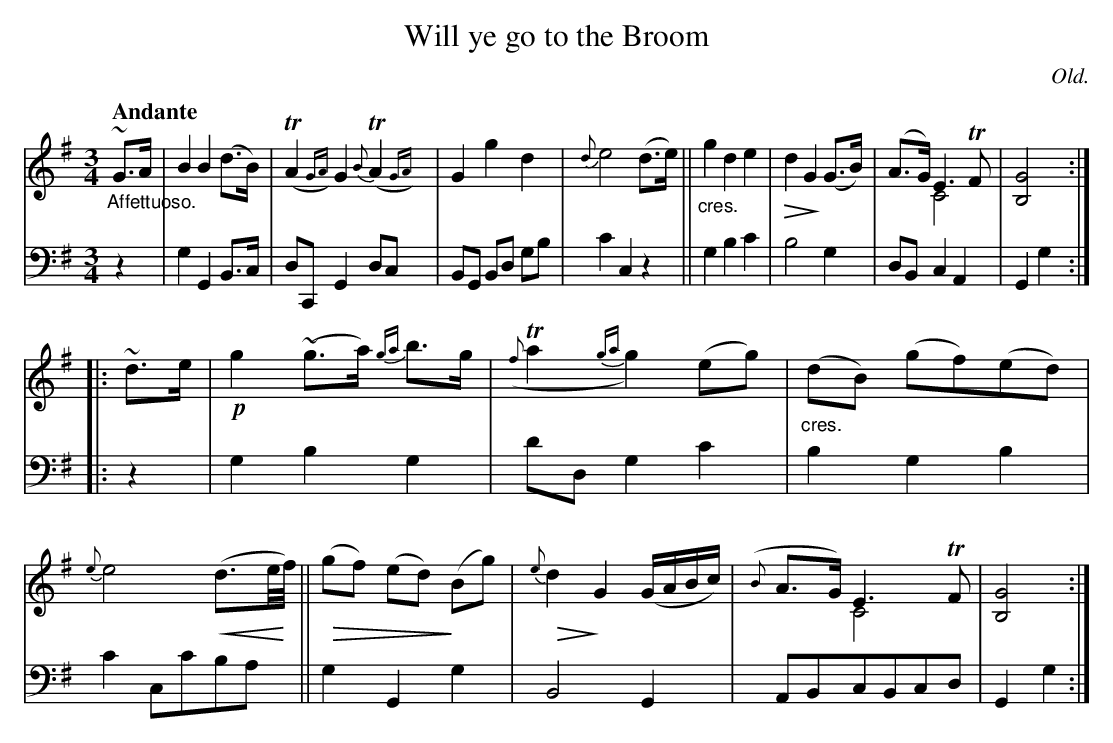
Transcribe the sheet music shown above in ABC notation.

X:1
T: Will ye go to the Broom
O: Old.
U: p=!crescendo(!
U: P=!crescendo)!
U: Q=!diminuendo(!
U: q=!diminuendo)!
M: 3/4
L: 1/8
Q: "Andante"
K: G
V: 1 staves=2
"_Affettuoso."~G>A |\
B2 B2 (d>B) | (TA2{GA}) G2 {B}(TA2{GA}) | G2 g2 d2 | {d}e4 (d>e) ||\
"_cres."g2 d2 e2 | Qd2 qG2 (G>B) | (A>G) E3 TF & x2 C4 | [G4B,4] :|
|: ~d>e |\
!p!g2 (~g>a) {ga}b>g | ({f}Ta2 {ga}g2) (eg) | ("_cres."dB) (gf)(ed) | {e}e4 (pd3/e//Pf//) ||\
Q(gf) (ed) (qBg) | Q{e}d2 qG2 (G/A/B/c/) | ({B}A>G) E3 TF & x2 C4 | [G4B,4] :|
V: 2 clef=bass middle=d
z2 |\
g2 G2 B>c | dC G2 dc | BG Bd gb | c'2 c2 z2 ||\
g2 b2 c'2 | b4 g2 | dB c2 A2 | G2 g2 :| |: z2 |
g2 b2 g2 | d'd g2 c'2 | b2 g2 b2 | c'2 cc'ba ||\
g2 G2 g2 | B4 G2 | ABcBcd | G2 g2 :|
